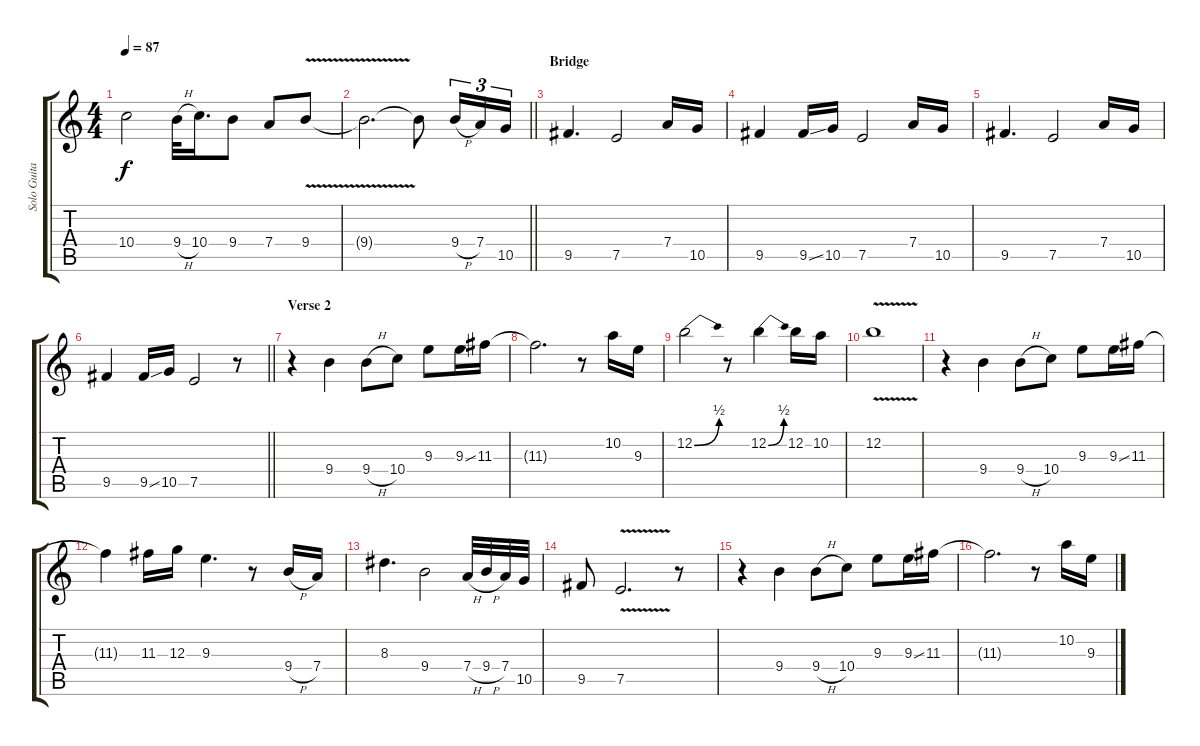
\track ("Solo Guitar" "Solo Guita") {instrument overdrivenguitar}
\staff {score tabs}
\tuning (E4 B3 G3 D3 A2 E2) {hide}
\ts (4 4)
\tempo 87
\clef g2
\ks c
10.4.2{dy f} 9.4{h}.32 10.4.16{d} 9.4.8 7.4.8 9.4{v}.8 |
\barLineRight lightlight
9.4{t}.2{d} 9.4{t}.8 9.4{h}.16{tu (3 2)} 7.4.16{tu (3 2)} 10.5.16{tu (3 2)} |
\section ("" "Bridge")
9.5.4{d} 7.5.2 7.4.16 10.5.16 |
9.5.4 9.5{ss}.16 10.5.16 7.5.2 7.4.16 10.5.16 |
9.5.4{d} 7.5.2 7.4.16 10.5.16 |
\barLineRight lightlight
9.5.4 9.5{ss}.16 10.5.16 7.5.2 r.8 |
\section ("" "Verse 2")
r.4 9.4.4 9.4{h}.8 10.4.8 9.3.8 9.3{ss}.16 11.3.16 |
11.3{t}.2{d} r.8 10.2.16 9.3.16 |
12.2{be (bend 0 0 60 2)}.2 r.8 12.2{be (bend 0 0 60 2)}.4 12.2.16 10.2.16 |
12.2{v}.1 |
r.4 9.4.4 9.4{h}.8 10.4.8 9.3.8 9.3{ss}.16 11.3.16 |
11.3{t}.4 11.3.16 12.3.16 9.3.4{d} r.8 9.4{h}.16 7.4.16 |
8.3.4{d} 9.4.2 7.4{h}.32 9.4{h}.32 7.4.32 10.5.32 |
9.5.8 7.5{v}.2{d} r.8 |
r.4 9.4.4 9.4{h}.8 10.4.8 9.3.8 9.3{ss}.16 11.3.16 |
11.3{t}.2{d} r.8 10.2.16 9.3.16
